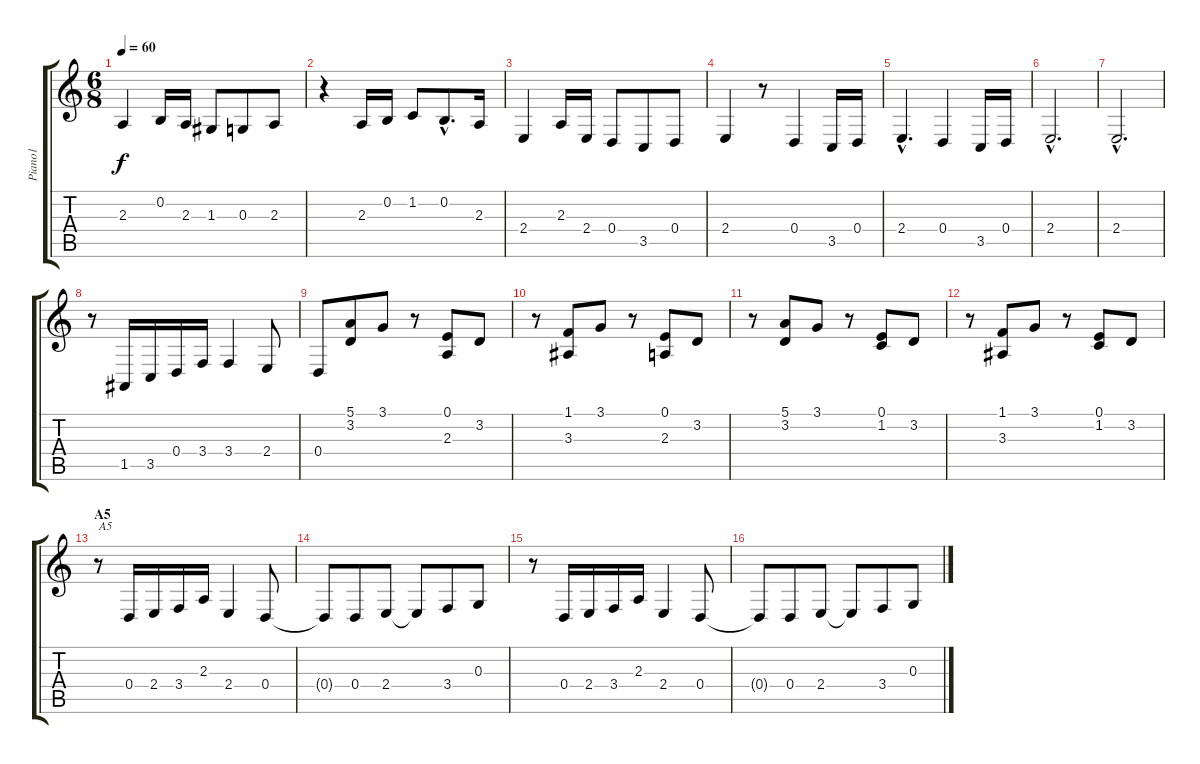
\track ("Piano1" "Piano1") {instrument acousticgrandpiano}
\staff {score tabs}
\tuning (E4 B3 G3 D3 A2 E2) {hide}
\ts (6 8)
\tempo 60
\clef g2
\ks c
2.3.4{dy f} 0.2.16 2.3.16 1.3.8 0.3.8 2.3.8 |
r.4 2.3.16 0.2.16 1.2.8 0.2{hac}.8{d} 2.3.16 |
2.4.4 2.3.16 2.4.16 0.4.8 3.5.8 0.4.8 |
2.4.4 r.8 0.4.4 3.5.16 0.4.16 |
2.4{hac}.4{d} 0.4.4 3.5.16 0.4.16 |
2.4{hac}.2{d} |
2.4{hac}.2{d} |
r.8 1.5.16 3.5.16 0.4.16 3.4.16 3.4.4 2.4.8 |
0.4.8 (5.1 3.2).8 3.1.8 r.8 (0.1 2.3).8 3.2.8 |
r.8 (1.1 3.3).8 3.1.8 r.8 (0.1 2.3).8 3.2.8 |
r.8 (5.1 3.2).8 3.1.8 r.8 (0.1 1.2).8 3.2.8 |
r.8 (1.1 3.3).8 3.1.8 r.8 (0.1 1.2).8 3.2.8 |
\section ("" "A5")
r.8{txt "A5"} 0.4.16 2.4.16 3.4.16 2.3.16 2.4.4 0.4.8 |
0.4{t}.8 0.4.8 2.4.8 2.4{t}.8 3.4.8 0.3.8 |
r.8 0.4.16 2.4.16 3.4.16 2.3.16 2.4.4 0.4.8 |
0.4{t}.8 0.4.8 2.4.8 2.4{t}.8 3.4.8 0.3.8
